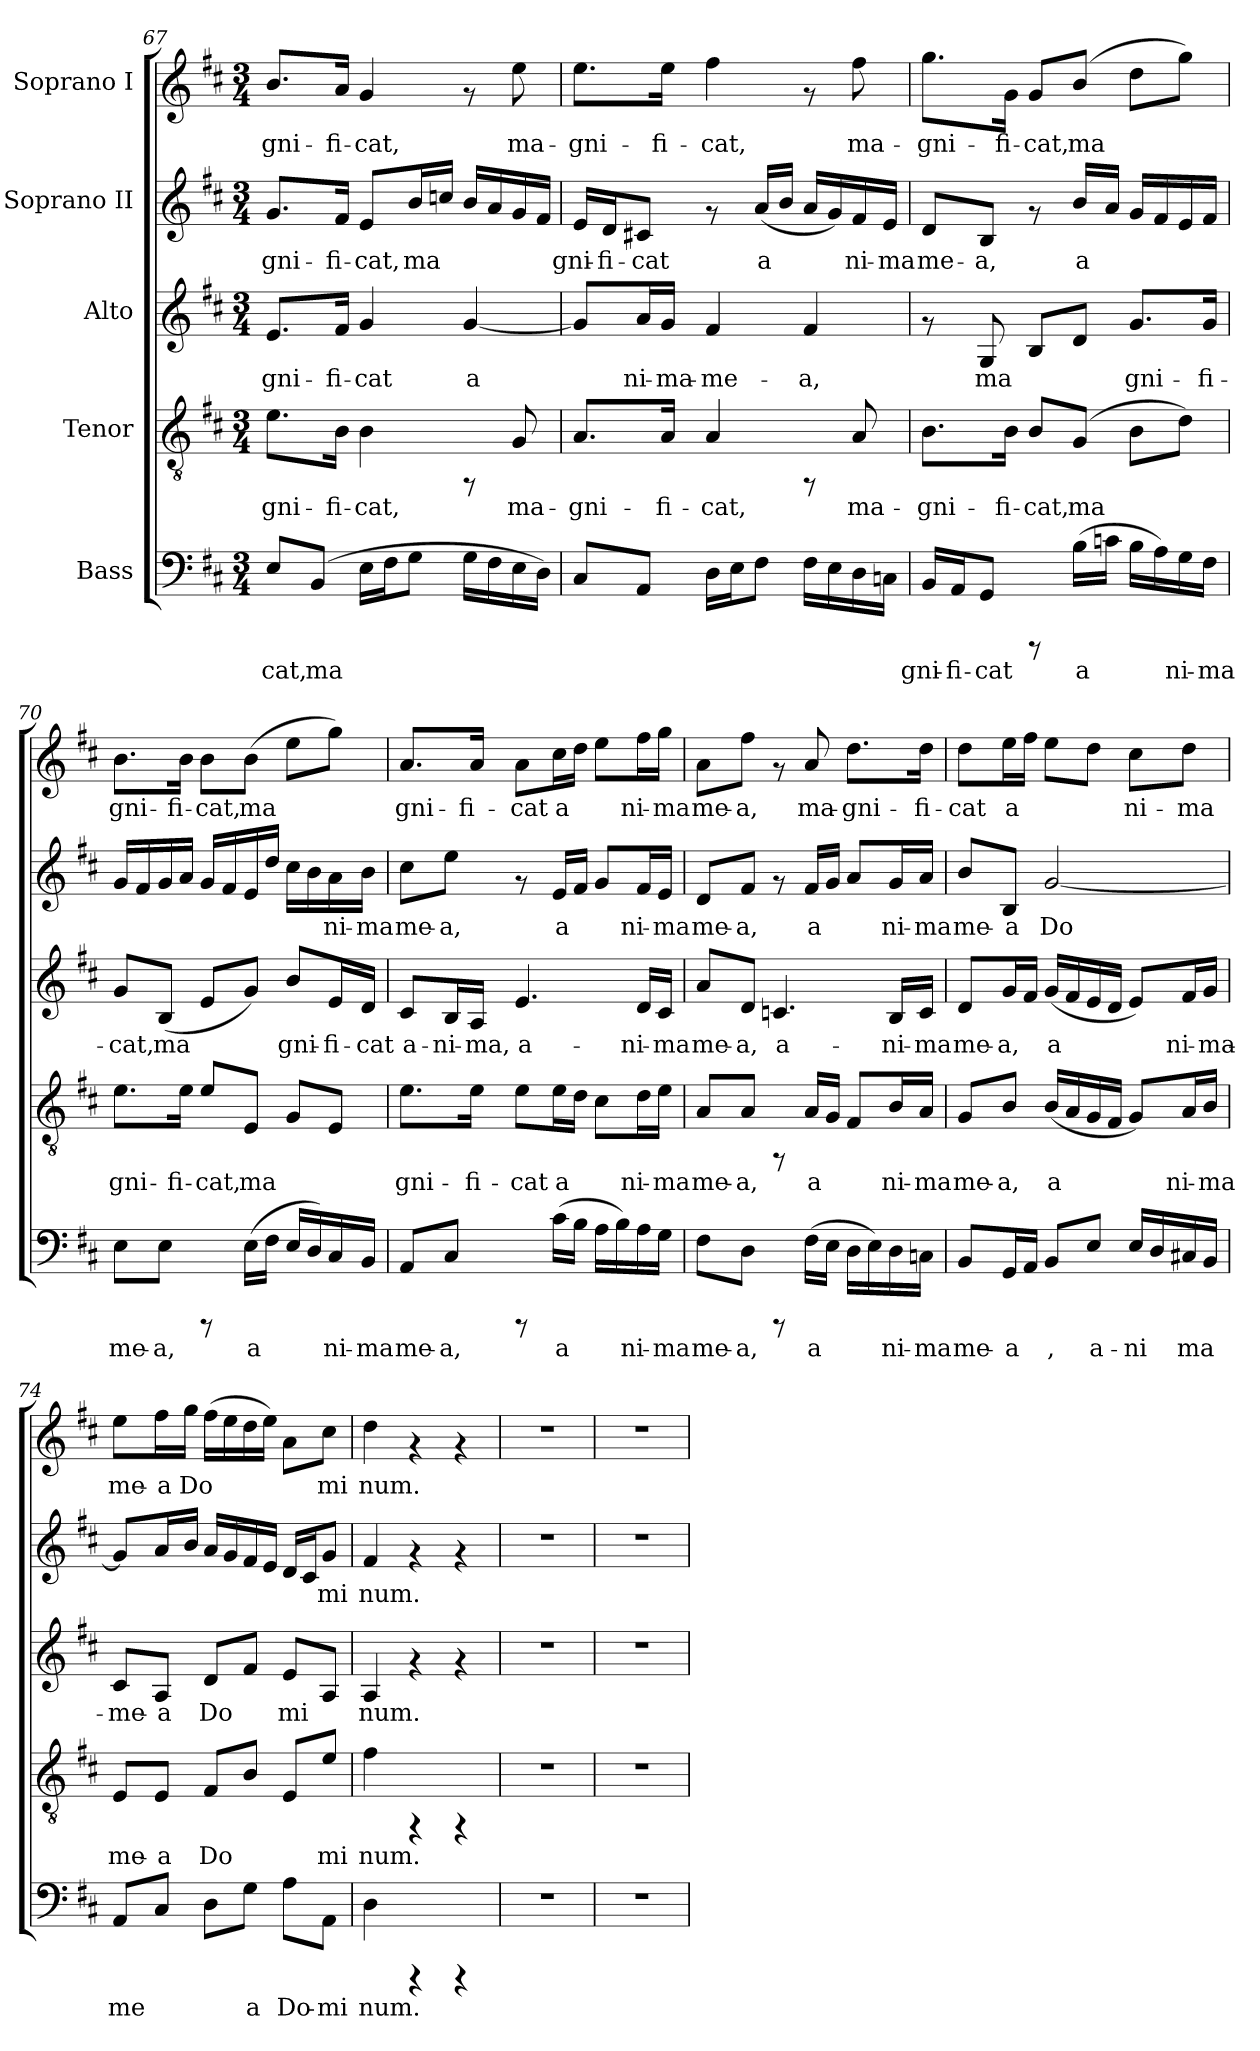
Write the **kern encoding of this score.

**kern	**text	**kern	**text	**kern	**text	**kern	**text	**kern	**text
*part5	*part5	*part4	*part4	*part3	*part3	*part2	*part2	*part1	*part1
*staff5	*staff5	*staff4	*staff4	*staff3	*staff3	*staff2	*staff2	*staff1	*staff1
*I"Bass	*	*I"Tenor	*	*I"Alto	*	*I"Soprano II	*	*I"Soprano I	*
*clefF4	*	*clefGv2	*	*clefG2	*	*clefG2	*	*clefG2	*
*k[f#c#]	*	*k[f#c#]	*	*k[f#c#]	*	*k[f#c#]	*	*k[f#c#]	*
*D:	*	*D:	*	*D:	*	*D:	*	*D:	*
*M3/4	*	*M3/4	*	*M3/4	*	*M3/4	*	*M3/4	*
=67	=67	=67	=67	=67	=67	=67	=67	=67	=67
!	!LO:LY:b	!	!LO:LY:b	!	!LO:LY:b	!	!LO:LY:b	!	!LO:LY:b
8E/L	-cat,	8.e\L	-gni-	8.e/L	-gni-	8.g/L	-gni-	8.b/L	-gni-
!	!LO:LY:b	!	!	!	!	!	!	!	!
(>8BB/J	ma-	.	.	.	.	.	.	.	.
!	!	!	!LO:LY:b	!	!LO:LY:b	!	!LO:LY:b	!	!LO:LY:b
.	.	16B\J	-fi-	16f#/J	-fi-	16f#/J	-fi-	16a/J	-fi-
!	!LO:LY:b	!	!LO:LY:b	!	!LO:LY:b	!	!LO:LY:b	!	!LO:LY:b
16E\L	--	4B\	-cat,	4g/	-cat	8e/L	-cat,	4g/	-cat,
!	!LO:LY:b	!	!	!	!	!	!	!	!
16F#\	--	.	.	.	.	.	.	.	.
!	!LO:LY:b	!	!	!	!	!	!LO:LY:b	!	!
8G\J	--	.	.	.	.	16b/	ma-	.	.
!	!	!	!	!	!	!	!LO:LY:b	!	!
.	.	.	.	.	.	16ccn/J	--	.	.
!	!LO:LY:b	!	!	!	!LO:LY:b	!	!LO:LY:b	!	!
16G\L	--	8rFF	.	[<4g/	a-	16b/L	--	8rf	.
!	!LO:LY:b	!	!	!	!	!	!LO:LY:b	!	!
16F#\	--	.	.	.	.	16a/	--	.	.
!	!LO:LY:b	!	!LO:LY:b	!	!	!	!LO:LY:b	!	!LO:LY:b
16E\	--	8G/	ma-	.	.	16g/	--	8ee\	ma-
!	!LO:LY:b	!	!	!	!	!	!LO:LY:b	!	!
16D\J)	--	.	.	.	.	16f#/J	--	.	.
=68	=68	=68	=68	=68	=68	=68	=68	=68	=68
!	!LO:LY:b	!	!LO:LY:b	!	!LO:LY:b	!	!LO:LY:b	!	!LO:LY:b
8C#/L	--	8.A/L	-gni-	8g/L]	--	16e/L	-gni-	8.ee\L	-gni-
!	!	!	!	!	!	!	!LO:LY:b	!	!
.	.	.	.	.	.	16d/	-fi-	.	.
!	!LO:LY:b	!	!	!	!LO:LY:b	!	!LO:LY:b	!	!
8AA/J	--	.	.	16a/	-ni-	8c#X/J	-cat	.	.
!	!	!	!LO:LY:b	!	!LO:LY:b	!	!	!	!LO:LY:b
.	.	16A/J	-fi-	16g/J	-ma-	.	.	16ee\J	-fi-
!	!LO:LY:b	!	!LO:LY:b	!	!LO:LY:b	!	!	!	!LO:LY:b
16D\L	--	4A/	-cat,	4f#/	-me-	8rf	.	4ff#\	-cat,
!	!LO:LY:b	!	!	!	!	!	!	!	!
16E\	--	.	.	.	.	.	.	.	.
!	!LO:LY:b	!	!	!	!	!	!LO:LY:b	!	!
8F#\J	--	.	.	.	.	(<16a/L	a-	.	.
!	!	!	!	!	!	!	!LO:LY:b	!	!
.	.	.	.	.	.	16b/J	--	.	.
!	!LO:LY:b	!	!	!	!LO:LY:b	!	!LO:LY:b	!	!
16F#\L	--	8rFF	.	4f#/	-a,	16a/L	--	8rf	.
!	!LO:LY:b	!	!	!	!	!	!LO:LY:b	!	!
16E\	--	.	.	.	.	16g/)	--	.	.
!	!LO:LY:b	!	!LO:LY:b	!	!	!	!LO:LY:b	!	!LO:LY:b
16D\	--	8A/	ma-	.	.	16f#/	-ni-	8ff#\	ma-
!	!LO:LY:b	!	!	!	!	!	!LO:LY:b	!	!
16Cn\J	--	.	.	.	.	16e/J	-ma	.	.
!!LO:PB:g=z
=69	=69	=69	=69	=69	=69	=69	=69	=69	=69
!	!LO:LY:b	!	!LO:LY:b	!	!	!	!LO:LY:b	!	!LO:LY:b
16BB/L	-gni-	8.B\L	-gni-	8rf	.	8d/L	me-	8.gg\L	-gni-
!	!LO:LY:b	!	!	!	!	!	!	!	!
16AA/	-fi-	.	.	.	.	.	.	.	.
!	!LO:LY:b	!	!	!	!LO:LY:b	!	!LO:LY:b	!	!
8GG/J	-cat	.	.	8G/	ma-	8B/J	-a,	.	.
!	!	!	!LO:LY:b	!	!	!	!	!	!LO:LY:b
.	.	16B\J	-fi-	.	.	.	.	16g\J	-fi-
!	!	!	!LO:LY:b	!	!LO:LY:b	!	!	!	!LO:LY:b
8rCCC	.	8B/L	-cat,	8B/L	--	8rf	.	8g/L	-cat,
!	!LO:LY:b	!	!LO:LY:b	!	!LO:LY:b	!	!LO:LY:b	!	!LO:LY:b
(>16B\L	a-	(>8G/J	ma-	8d/J	--	16b/L	a-	(>8b/J	ma-
!	!LO:LY:b	!	!	!	!	!	!LO:LY:b	!	!
16cn\J	--	.	.	.	.	16a/J	--	.	.
!	!LO:LY:b	!	!LO:LY:b	!	!LO:LY:b	!	!LO:LY:b	!	!LO:LY:b
16B\L	--	8B\L	--	8.g/L	-gni-	16g/L	--	8dd\L	--
!	!LO:LY:b	!	!	!	!	!	!LO:LY:b	!	!
16A\)	--	.	.	.	.	16f#/	--	.	.
!	!LO:LY:b	!	!LO:LY:b	!	!	!	!LO:LY:b	!	!LO:LY:b
16G\	-ni-	8d\J)	--	.	.	16e/	--	8gg\J)	--
!	!LO:LY:b	!	!	!	!LO:LY:b	!	!LO:LY:b	!	!
16F#\J	-ma	.	.	16g/J	-fi-	16f#/J	--	.	.
=70	=70	=70	=70	=70	=70	=70	=70	=70	=70
!	!LO:LY:b	!	!LO:LY:b	!	!LO:LY:b	!	!LO:LY:b	!	!LO:LY:b
8E\L	me-	8.e\L	-gni-	8g/L	-cat,	16g/L	--	8.b\L	-gni-
!	!	!	!	!	!	!	!LO:LY:b	!	!
.	.	.	.	.	.	16f#/	--	.	.
!	!LO:LY:b	!	!	!	!LO:LY:b	!	!LO:LY:b	!	!
8E\J	-a,	.	.	(<8B/J	ma-	16g/	--	.	.
!	!	!	!LO:LY:b	!	!	!	!LO:LY:b	!	!LO:LY:b
.	.	16e\J	-fi-	.	.	16a/J	--	16b\J	-fi-
!	!	!	!LO:LY:b	!	!LO:LY:b	!	!LO:LY:b	!	!LO:LY:b
8rCCC	.	8e/L	-cat,	8e/L	--	16g/L	--	8b\L	-cat,
!	!	!	!	!	!	!	!LO:LY:b	!	!
.	.	.	.	.	.	16f#/	--	.	.
!	!LO:LY:b	!	!LO:LY:b	!	!LO:LY:b	!	!LO:LY:b	!	!LO:LY:b
(>16E\L	a-	8E/J	ma-	8g/J)	--	16e/	--	(>8b\J	ma-
!	!LO:LY:b	!	!	!	!	!	!LO:LY:b	!	!
16F#\J	--	.	.	.	.	16dd/J	--	.	.
!	!LO:LY:b	!	!LO:LY:b	!	!LO:LY:b	!	!LO:LY:b	!	!LO:LY:b
16E/L	--	8G/L	--	8b/L	-gni-	16cc#\L	--	8ee\L	--
!	!LO:LY:b	!	!	!	!	!	!LO:LY:b	!	!
16D/)	--	.	.	.	.	16b\	--	.	.
!	!LO:LY:b	!	!LO:LY:b	!	!LO:LY:b	!	!LO:LY:b	!	!LO:LY:b
16C#/	-ni-	8E/J	--	16e/	-fi-	16a\	-ni-	8gg\J)	--
!	!LO:LY:b	!	!	!	!LO:LY:b	!	!LO:LY:b	!	!
16BB/J	-ma	.	.	16d/J	-cat	16b\J	-ma	.	.
=71	=71	=71	=71	=71	=71	=71	=71	=71	=71
!	!LO:LY:b	!	!LO:LY:b	!	!LO:LY:b	!	!LO:LY:b	!	!LO:LY:b
8AA/L	me-	8.e\L	-gni-	8c#/L	a-	8cc#\L	me-	8.a/L	-gni-
!	!LO:LY:b	!	!	!	!LO:LY:b	!	!LO:LY:b	!	!
8C#/J	-a,	.	.	16B/	-ni-	8ee\J	-a,	.	.
!	!	!	!LO:LY:b	!	!LO:LY:b	!	!	!	!LO:LY:b
.	.	16e\J	-fi-	16A/J	-ma,	.	.	16a/J	-fi-
!	!	!	!LO:LY:b	!	!LO:LY:b	!	!	!	!LO:LY:b
8rCCC	.	8e\L	-cat	4.e/	a-	8rf	.	8a\L	-cat
!	!LO:LY:b	!	!LO:LY:b	!	!	!	!LO:LY:b	!	!LO:LY:b
(>16c#\L	a-	16e\	a-	.	.	16e/L	a-	16cc#\	a-
!	!LO:LY:b	!	!LO:LY:b	!	!	!	!LO:LY:b	!	!LO:LY:b
16B\J	--	16d\J	--	.	.	16f#/J	--	16dd\J	--
!	!LO:LY:b	!	!LO:LY:b	!	!	!	!LO:LY:b	!	!LO:LY:b
16A\L	--	8c#\L	--	.	.	8g/L	--	8ee\L	--
!	!LO:LY:b	!	!	!	!	!	!	!	!
16B\)	--	.	.	.	.	.	.	.	.
!	!LO:LY:b	!	!LO:LY:b	!	!LO:LY:b	!	!LO:LY:b	!	!LO:LY:b
16A\	-ni-	16d\	-ni-	16d/L	-ni-	16f#/	-ni-	16ff#\	-ni-
!	!LO:LY:b	!	!LO:LY:b	!	!LO:LY:b	!	!LO:LY:b	!	!LO:LY:b
16G\J	-ma	16e\J	-ma	16c#/J	-ma	16e/J	-ma	16gg\J	-ma
!!LO:PB:g=z
=72	=72	=72	=72	=72	=72	=72	=72	=72	=72
!	!LO:LY:b	!	!LO:LY:b	!	!LO:LY:b	!	!LO:LY:b	!	!LO:LY:b
8F#\L	me-	8A/L	me-	8a/L	me-	8d/L	me-	8a\L	me-
!	!LO:LY:b	!	!LO:LY:b	!	!LO:LY:b	!	!LO:LY:b	!	!LO:LY:b
8D\J	-a,	8A/J	-a,	8d/J	-a,	8f#/J	-a,	8ff#\J	-a,
!	!	!	!	!	!LO:LY:b	!	!	!	!
8rCCC	.	8rFF	.	4.cn/	a-	8rf	.	8rf	.
!	!LO:LY:b	!	!LO:LY:b	!	!	!	!LO:LY:b	!	!LO:LY:b
(>16F#\L	a-	16A/L	a-	.	.	16f#/L	a-	8a/	ma-
!	!LO:LY:b	!	!LO:LY:b	!	!	!	!LO:LY:b	!	!
16E\J	--	16G/J	--	.	.	16g/J	--	.	.
!	!LO:LY:b	!	!LO:LY:b	!	!	!	!LO:LY:b	!	!LO:LY:b
16D\L	--	8F#/L	--	.	.	8a/L	--	8.dd\L	-gni-
!	!LO:LY:b	!	!	!	!	!	!	!	!
16E\)	--	.	.	.	.	.	.	.	.
!	!LO:LY:b	!	!LO:LY:b	!	!LO:LY:b	!	!LO:LY:b	!	!
16D\	-ni-	16B/	-ni-	16B/L	-ni-	16g/	-ni-	.	.
!	!LO:LY:b	!	!LO:LY:b	!	!LO:LY:b	!	!LO:LY:b	!	!LO:LY:b
16Cn\J	-ma	16A/J	-ma	16c/J	-ma	16a/J	-ma	16dd\J	-fi-
=73	=73	=73	=73	=73	=73	=73	=73	=73	=73
!	!LO:LY:b	!	!LO:LY:b	!	!LO:LY:b	!	!LO:LY:b	!	!LO:LY:b
8BB/L	me-	8G/L	me-	8d/L	me-	8b/L	me-	8dd\L	-cat
!	!LO:LY:b	!	!LO:LY:b	!	!LO:LY:b	!	!LO:LY:b	!	!LO:LY:b
16GG/	-a	8B/J	-a,	16g/	-a,	8B/J	-a	16ee\	a-
!	!LO:LY:b	!	!	!	!LO:LY:b	!	!	!	!LO:LY:b
16AA/J	.	.	.	16f#/J	.	.	.	16ff#\J	--
!	!LO:LY:b	!	!LO:LY:b	!	!LO:LY:b	!	!LO:LY:b	!	!LO:LY:b
8BB/L	,	(<16B/L	a-	(<16g/L	a-	[<2g/	Do-	8ee\L	--
!	!	!	!LO:LY:b	!	!LO:LY:b	!	!	!	!
.	.	16A/	--	16f#/	--	.	.	.	.
!	!LO:LY:b	!	!LO:LY:b	!	!LO:LY:b	!	!	!	!LO:LY:b
8E/J	a-	16G/	--	16e/	--	.	.	8dd\J	--
!	!	!	!LO:LY:b	!	!LO:LY:b	!	!	!	!
.	.	16F#/J	--	16d/J	--	.	.	.	.
!	!LO:LY:b	!	!LO:LY:b	!	!LO:LY:b	!	!	!	!LO:LY:b
16E/L	-ni-	8G/L)	--	8e/L)	--	.	.	8cc#\L	-ni-
!	!LO:LY:b	!	!	!	!	!	!	!	!
16D/	--	.	.	.	.	.	.	.	.
!	!LO:LY:b	!	!LO:LY:b	!	!LO:LY:b	!	!	!	!LO:LY:b
16C#X/	-ma-	16A/	-ni-	16f#/	-ni-	.	.	8dd\J	-ma
!	!LO:LY:b	!	!LO:LY:b	!	!LO:LY:b	!	!	!	!
16BB/J	--	16B/J	-ma	16g/J	-ma-	.	.	.	.
=74	=74	=74	=74	=74	=74	=74	=74	=74	=74
!	!LO:LY:b	!	!LO:LY:b	!	!LO:LY:b	!	!LO:LY:b	!	!LO:LY:b
8AA/L	-me-	8E/L	me-	8c#/L	-me-	8g/L]	--	8ee\L	me-
!	!LO:LY:b	!	!LO:LY:b	!	!LO:LY:b	!	!LO:LY:b	!	!LO:LY:b
8C#/J	--	8E/J	-a	8A/J	-a	16a/	--	16ff#\	-a
!	!	!	!	!	!	!	!LO:LY:b	!	!LO:LY:b
.	.	.	.	.	.	16b/J	--	16gg\J	Do-
!	!LO:LY:b	!	!LO:LY:b	!	!LO:LY:b	!	!LO:LY:b	!	!LO:LY:b
8D\L	--	8F#/L	Do-	8d/L	Do-	16a/L	--	(>16ff#\L	--
!	!	!	!	!	!	!	!LO:LY:b	!	!LO:LY:b
.	.	.	.	.	.	16g/	--	16ee\	--
!	!LO:LY:b	!	!LO:LY:b	!	!LO:LY:b	!	!LO:LY:b	!	!LO:LY:b
8G\J	-a	8B/J	--	8f#/J	--	16f#/	--	16dd\	--
!	!	!	!	!	!	!	!LO:LY:b	!	!LO:LY:b
.	.	.	.	.	.	16e/J	--	16ee\J)	--
!	!LO:LY:b	!	!LO:LY:b	!	!LO:LY:b	!	!LO:LY:b	!	!LO:LY:b
8A\L	Do-	8E/L	--	8e/L	-mi-	16d/L	--	8a\L	--
!	!	!	!	!	!	!	!LO:LY:b	!	!
.	.	.	.	.	.	16c#/	--	.	.
!	!LO:LY:b	!	!LO:LY:b	!	!LO:LY:b	!	!LO:LY:b	!	!LO:LY:b
8AA\J	-mi	8e/J	-mi	8A/J	--	8g/J	-mi	8cc#\J	-mi
=75	=75	=75	=75	=75	=75	=75	=75	=75	=75
!	!LO:LY:b	!	!LO:LY:b	!	!LO:LY:b	!	!LO:LY:b	!	!LO:LY:b
4D\	num.	4f#\	num.	4A/	-num.	4f#/	num.	4dd\	num.
4rCCC	.	4rFF	.	4rf	.	4rf	.	4rf	.
4rCCC	.	4rFF	.	4rf	.	4rf	.	4rf	.
=76	=76	=76	=76	=76	=76	=76	=76	=76	=76
2.r	.	2.r	.	2.r	.	2.r	.	2.r	.
=77!	=77!	=77!	=77!	=77!	=77!	=77!	=77!	=77!	=77!
2.r	.	2.r	.	2.r	.	2.r	.	2.r	.
=	=	=	=	=	=	=	=	=	=
*-	*-	*-	*-	*-	*-	*-	*-	*-	*-
